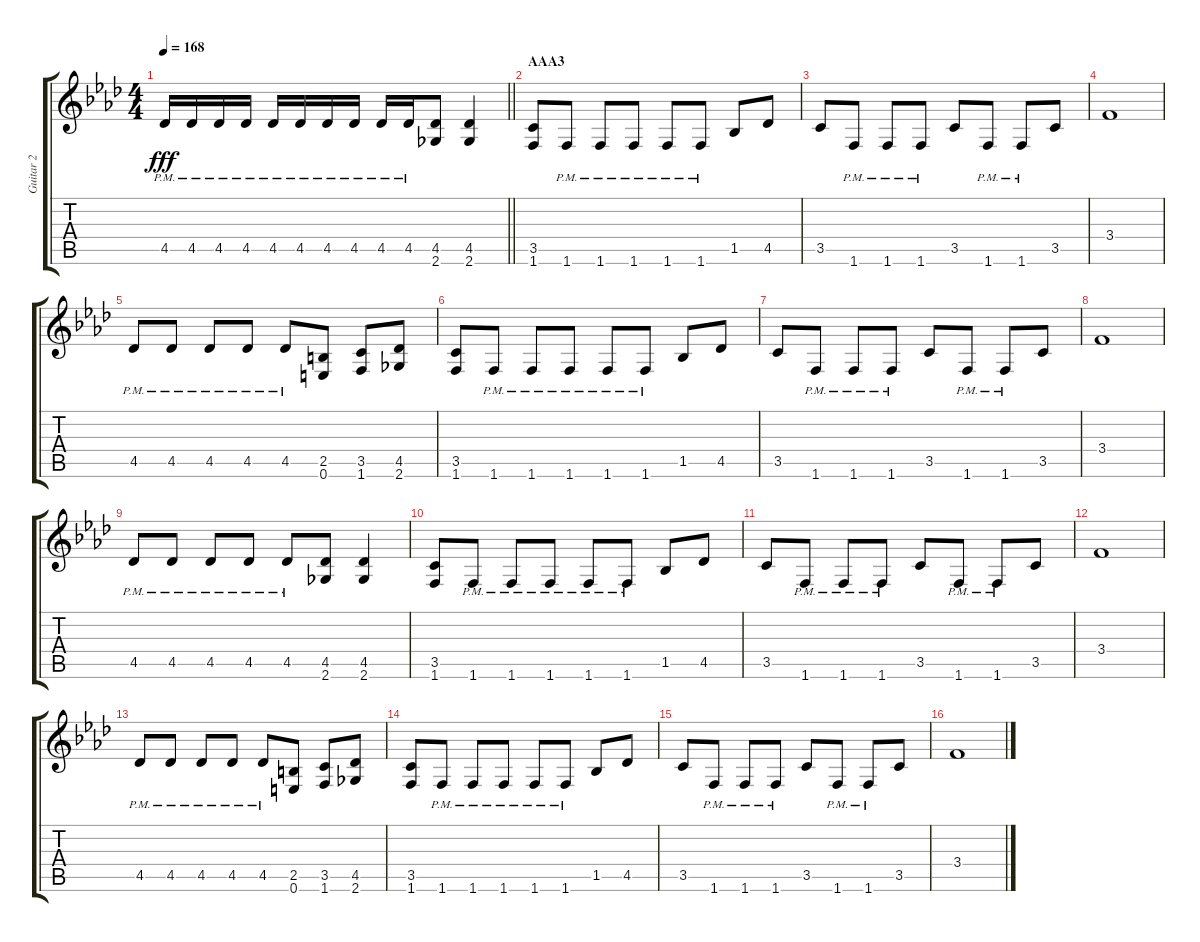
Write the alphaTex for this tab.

\track ("Guitar 2" "Guitar 2") {instrument distortionguitar}
\staff {score tabs}
\tuning (E4 B3 G3 D3 A2 E2) {hide}
\ts (4 4)
\tempo 168
\clef g2
\barLineRight lightlight
\ks fminor
4.5{pm}.16{dy fff} 4.5{pm}.16 4.5{pm}.16 4.5{pm}.16 4.5{pm}.16 4.5{pm}.16 4.5{pm}.16 4.5{pm}.16 4.5{pm}.16 4.5{pm}.16 (4.5 2.6).8 (4.5 2.6).4 |
\section ("" "AAA3")
(3.5 1.6).8 1.6{pm}.8 1.6{pm}.8 1.6{pm}.8 1.6{pm}.8 1.6{pm}.8 1.5.8 4.5.8 |
3.5.8 1.6{pm}.8 1.6{pm}.8 1.6{pm}.8 3.5.8 1.6{pm}.8 1.6{pm}.8 3.5.8 |
3.4.1 |
4.5{pm}.8 4.5{pm}.8 4.5{pm}.8 4.5{pm}.8 4.5{pm}.8 (2.5 0.6).8 (3.5 1.6).8 (4.5 2.6).8 |
(3.5 1.6).8 1.6{pm}.8 1.6{pm}.8 1.6{pm}.8 1.6{pm}.8 1.6{pm}.8 1.5.8 4.5.8 |
3.5.8 1.6{pm}.8 1.6{pm}.8 1.6{pm}.8 3.5.8 1.6{pm}.8 1.6{pm}.8 3.5.8 |
3.4.1 |
4.5{pm}.8 4.5{pm}.8 4.5{pm}.8 4.5{pm}.8 4.5{pm}.8 (4.5 2.6).8 (4.5 2.6).4 |
(3.5 1.6).8 1.6{pm}.8 1.6{pm}.8 1.6{pm}.8 1.6{pm}.8 1.6{pm}.8 1.5.8 4.5.8 |
3.5.8 1.6{pm}.8 1.6{pm}.8 1.6{pm}.8 3.5.8 1.6{pm}.8 1.6{pm}.8 3.5.8 |
3.4.1 |
4.5{pm}.8 4.5{pm}.8 4.5{pm}.8 4.5{pm}.8 4.5{pm}.8 (2.5 0.6).8 (3.5 1.6).8 (4.5 2.6).8 |
(3.5 1.6).8 1.6{pm}.8 1.6{pm}.8 1.6{pm}.8 1.6{pm}.8 1.6{pm}.8 1.5.8 4.5.8 |
3.5.8 1.6{pm}.8 1.6{pm}.8 1.6{pm}.8 3.5.8 1.6{pm}.8 1.6{pm}.8 3.5.8 |
3.4.1
